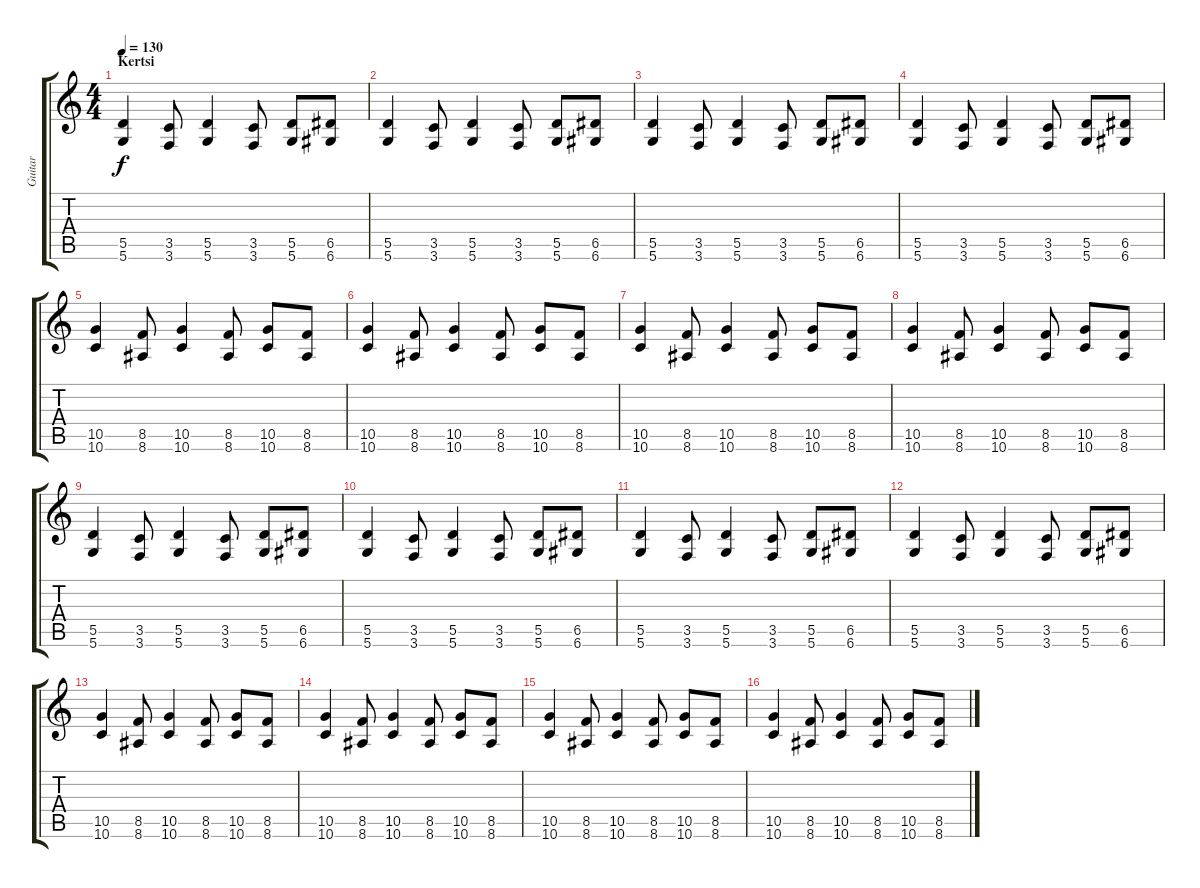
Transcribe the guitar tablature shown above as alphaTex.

\track ("Guitar" "Guitar") {instrument overdrivenguitar}
\staff {score tabs}
\tuning (E4 B3 G3 D3 A2 D2) {hide}
\ts (4 4)
\section ("" "Kertsi")
\tempo 130
\clef g2
\ks c
(5.5 5.6).4{dy f} (3.5 3.6).8 (5.5 5.6).4 (3.5 3.6).8 (5.5 5.6).8 (6.5 6.6).8 |
(5.5 5.6).4 (3.5 3.6).8 (5.5 5.6).4 (3.5 3.6).8 (5.5 5.6).8 (6.5 6.6).8 |
(5.5 5.6).4 (3.5 3.6).8 (5.5 5.6).4 (3.5 3.6).8 (5.5 5.6).8 (6.5 6.6).8 |
(5.5 5.6).4 (3.5 3.6).8 (5.5 5.6).4 (3.5 3.6).8 (5.5 5.6).8 (6.5 6.6).8 |
(10.5 10.6).4 (8.5 8.6).8 (10.5 10.6).4 (8.5 8.6).8 (10.5 10.6).8 (8.5 8.6).8 |
(10.5 10.6).4 (8.5 8.6).8 (10.5 10.6).4 (8.5 8.6).8 (10.5 10.6).8 (8.5 8.6).8 |
(10.5 10.6).4 (8.5 8.6).8 (10.5 10.6).4 (8.5 8.6).8 (10.5 10.6).8 (8.5 8.6).8 |
(10.5 10.6).4 (8.5 8.6).8 (10.5 10.6).4 (8.5 8.6).8 (10.5 10.6).8 (8.5 8.6).8 |
(5.5 5.6).4 (3.5 3.6).8 (5.5 5.6).4 (3.5 3.6).8 (5.5 5.6).8 (6.5 6.6).8 |
(5.5 5.6).4 (3.5 3.6).8 (5.5 5.6).4 (3.5 3.6).8 (5.5 5.6).8 (6.5 6.6).8 |
(5.5 5.6).4 (3.5 3.6).8 (5.5 5.6).4 (3.5 3.6).8 (5.5 5.6).8 (6.5 6.6).8 |
(5.5 5.6).4 (3.5 3.6).8 (5.5 5.6).4 (3.5 3.6).8 (5.5 5.6).8 (6.5 6.6).8 |
(10.5 10.6).4 (8.5 8.6).8 (10.5 10.6).4 (8.5 8.6).8 (10.5 10.6).8 (8.5 8.6).8 |
(10.5 10.6).4 (8.5 8.6).8 (10.5 10.6).4 (8.5 8.6).8 (10.5 10.6).8 (8.5 8.6).8 |
(10.5 10.6).4 (8.5 8.6).8 (10.5 10.6).4 (8.5 8.6).8 (10.5 10.6).8 (8.5 8.6).8 |
(10.5 10.6).4 (8.5 8.6).8 (10.5 10.6).4 (8.5 8.6).8 (10.5 10.6).8 (8.5 8.6).8
